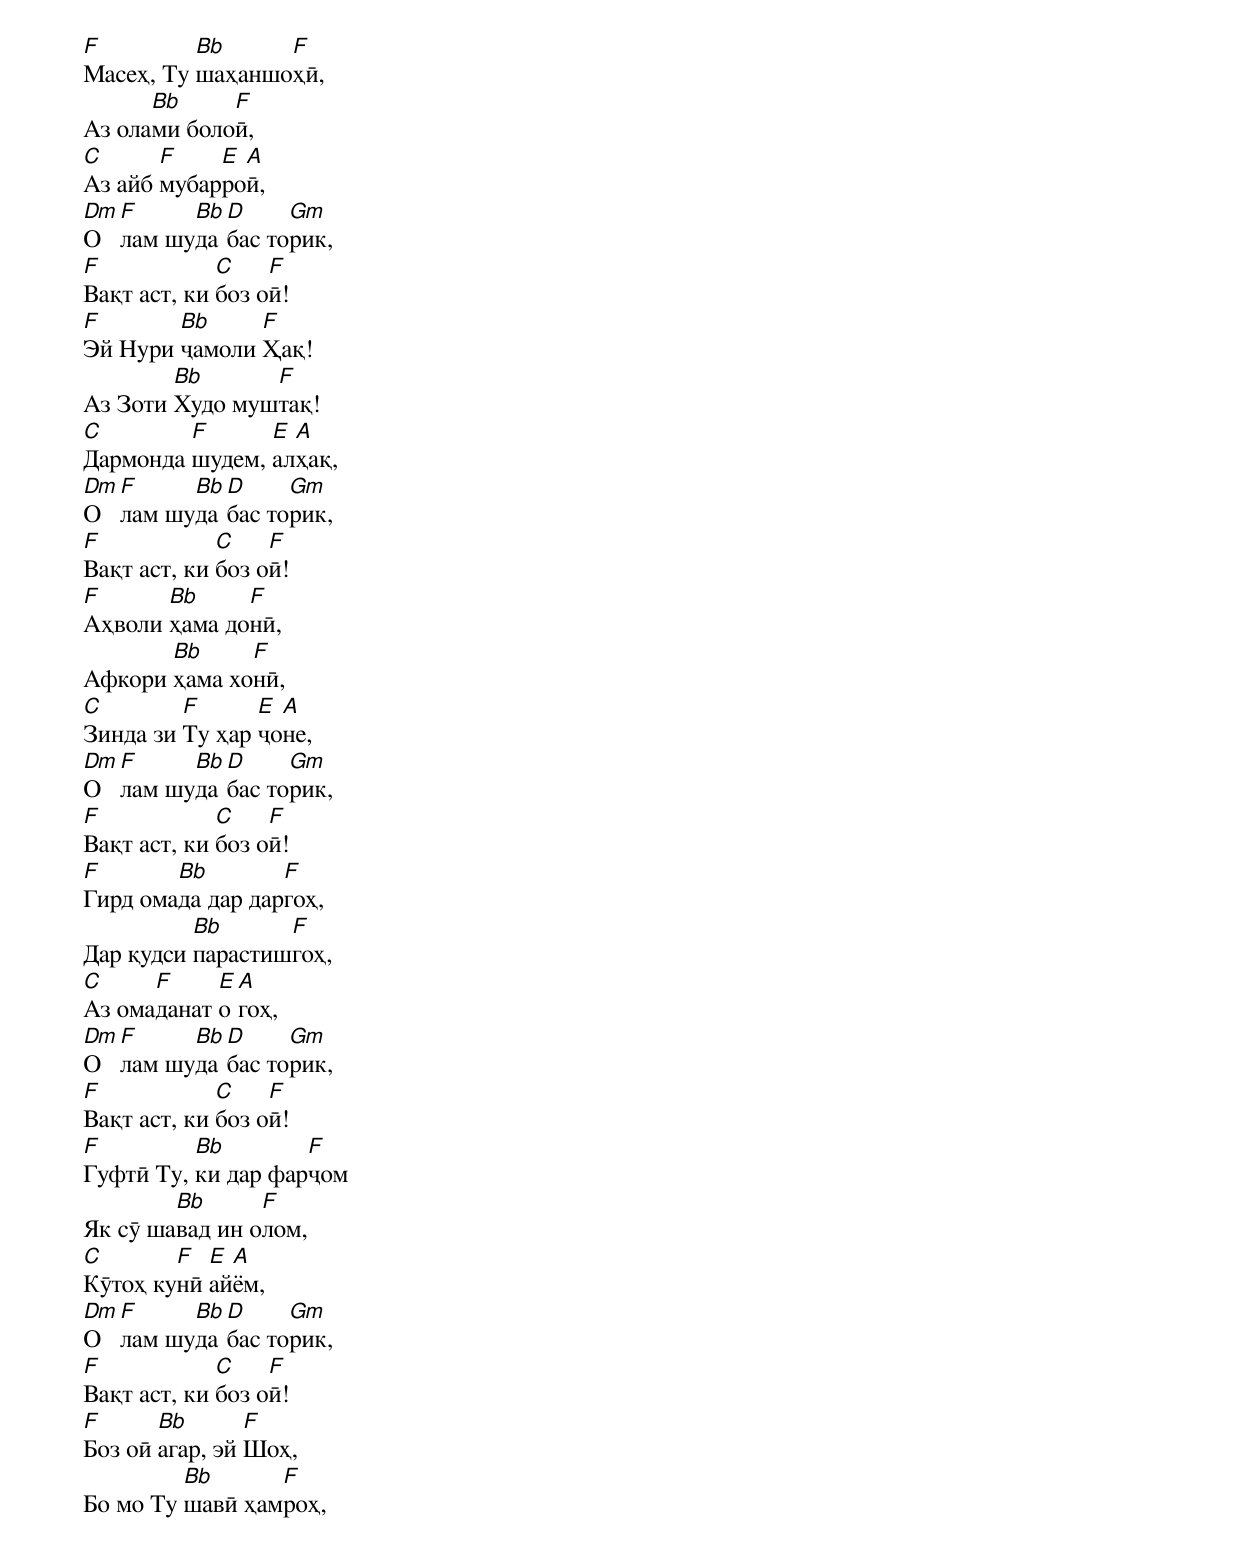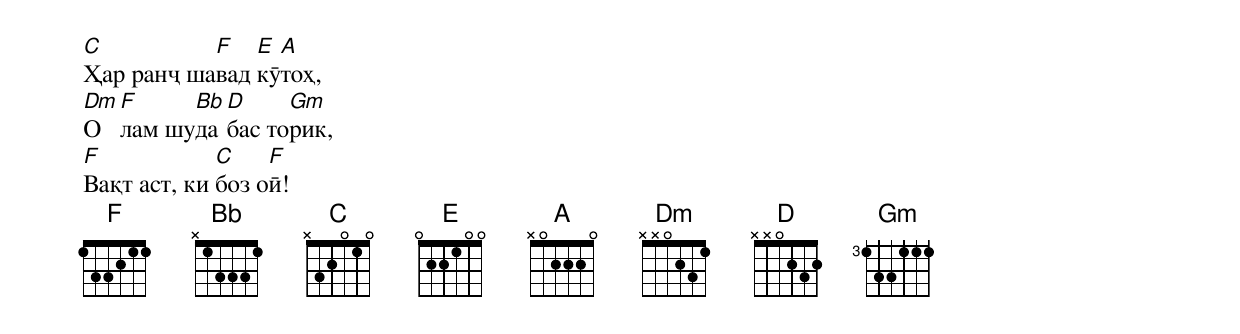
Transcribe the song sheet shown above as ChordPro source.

[F]Масеҳ, Ту [Bb]шаҳаншо[F]ҳӣ,
Аз ола[Bb]ми боло[F]ӣ,
[C]Аз айб [F]мубар[E]ро[A]ӣ,
[Dm]О[F]лам шу[Bb]да [D]бас то[Gm]рик,
[F]Вақт аст, ки [C]боз о[F]ӣ!
[F]Эй Нури [Bb]ҷамоли [F]Ҳақ!
Аз Зоти [Bb]Худо муш[F]тақ!
[C]Дармонда [F]шудем, [E]ал[A]ҳақ,
[Dm]О[F]лам шу[Bb]да [D]бас то[Gm]рик,
[F]Вақт аст, ки [C]боз о[F]ӣ!
[F]Аҳволи [Bb]ҳама до[F]нӣ,
Афкори [Bb]ҳама хо[F]нӣ,
[C]Зинда зи [F]Ту ҳар [E]ҷо[A]не,
[Dm]О[F]лам шу[Bb]да [D]бас то[Gm]рик,
[F]Вақт аст, ки [C]боз о[F]ӣ!
[F]Гирд ома[Bb]да дар дар[F]гоҳ,
Дар қудси [Bb]парастиш[F]гоҳ,
[C]Аз ома[F]данат [E]о[A]гоҳ,
[Dm]О[F]лам шу[Bb]да [D]бас то[Gm]рик,
[F]Вақт аст, ки [C]боз о[F]ӣ!
[F]Гуфтӣ Ту, [Bb]ки дар фар[F]ҷом
Як сӯ ша[Bb]вад ин о[F]лом,
[C]Кӯтоҳ ку[F]нӣ [E]ай[A]ём,
[Dm]О[F]лам шу[Bb]да [D]бас то[Gm]рик,
[F]Вақт аст, ки [C]боз о[F]ӣ!
[F]Боз оӣ [Bb]агар, эй [F]Шоҳ,
Бо мо Ту [Bb]шавӣ ҳам[F]роҳ,
[C]Ҳар ранҷ ша[F]вад [E]кӯ[A]тоҳ,
[Dm]О[F]лам шу[Bb]да [D]бас то[Gm]рик,
[F]Вақт аст, ки [C]боз о[F]ӣ!
